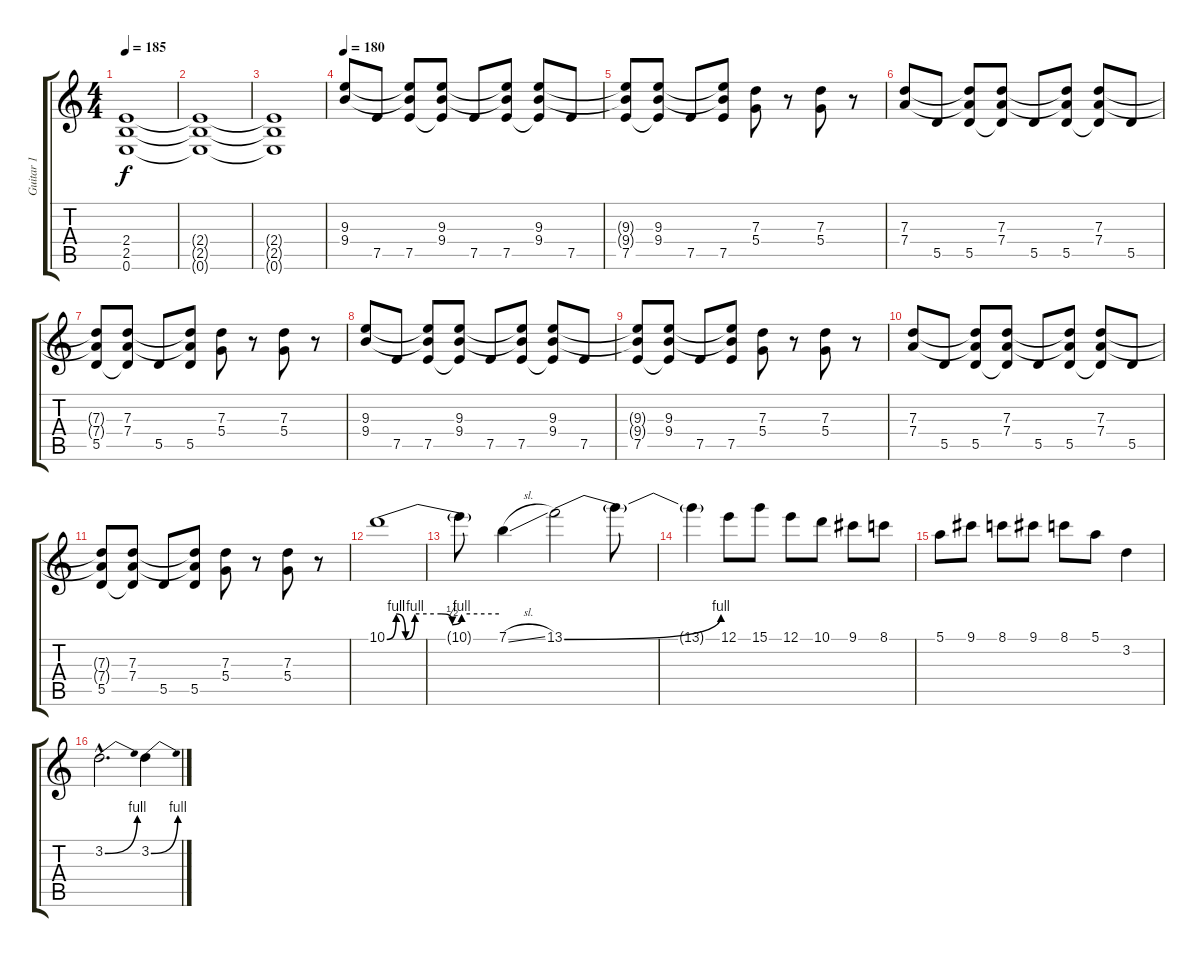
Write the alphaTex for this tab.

\track ("Guitar 1" "Guitar 1") {instrument distortionguitar}
\staff {score tabs}
\tuning (E4 B3 G3 D3 A2 E2) {hide}
\ts (4 4)
\tempo 185
\clef g2
\ks c
(2.4{t} 2.5{t} 0.6{t}).1{dy f} |
(2.4{t} 2.5{t} 0.6{t}).1 |
(2.4{t} 2.5{t} 0.6{t}).1 |
\tempo 180
(9.3 9.4).8{volume 16} 7.5.8 (9.3{t} 9.4{t} 7.5).8 (9.3 9.4 7.5{t}).8 7.5.8 (9.3{t} 9.4{t} 7.5).8 (9.3 9.4 7.5{t}).8 7.5.8 |
(9.3{t} 9.4{t} 7.5).8 (9.3 9.4 7.5{t}).8 7.5.8 (9.3{t} 9.4{t} 7.5).8 (7.3 5.4).8 r.8 (7.3 5.4).8 r.8 |
(7.3 7.4).8 5.5.8 (7.3{t} 7.4{t} 5.5).8 (7.3 7.4 5.5{t}).8 5.5.8 (7.3{t} 7.4{t} 5.5).8 (7.3 7.4 5.5{t}).8 5.5.8 |
(7.3{t} 7.4{t} 5.5).8 (7.3 7.4 5.5{t}).8 5.5.8 (7.3{t} 7.4{t} 5.5).8 (7.3 5.4).8 r.8 (7.3 5.4).8 r.8 |
(9.3 9.4).8 7.5.8 (9.3{t} 9.4{t} 7.5).8 (9.3 9.4 7.5{t}).8 7.5.8 (9.3{t} 9.4{t} 7.5).8 (9.3 9.4 7.5{t}).8 7.5.8 |
(9.3{t} 9.4{t} 7.5).8 (9.3 9.4 7.5{t}).8 7.5.8 (9.3{t} 9.4{t} 7.5).8 (7.3 5.4).8 r.8 (7.3 5.4).8 r.8 |
(7.3 7.4).8 5.5.8 (7.3{t} 7.4{t} 5.5).8 (7.3 7.4 5.5{t}).8 5.5.8 (7.3{t} 7.4{t} 5.5).8 (7.3 7.4 5.5{t}).8 5.5.8 |
(7.3{t} 7.4{t} 5.5).8 (7.3 7.4 5.5{t}).8 5.5.8 (7.3{t} 7.4{t} 5.5).8 (7.3 5.4).8 r.8 (7.3 5.4).8 r.8 |
10.1{be (custom 0 0 5 4 10 0 15 4 29 4 35 2 40 4 60 4)}.1 |
10.1{t}.8 7.1{sl}.4 13.1{be (bend 0 0 60 4)}.2 13.1{t}.8 |
13.1{t}.4 12.1.8 15.1.8 12.1.8 10.1.8 9.1.8 8.1.8 |
5.1.8 9.1.8 8.1.8 9.1.8 8.1.8 5.1.8 3.2.4 |
3.2{be (bend 0 0 60 4) hac}.2{d} 3.2{be (bend 0 0 60 4)}.4
